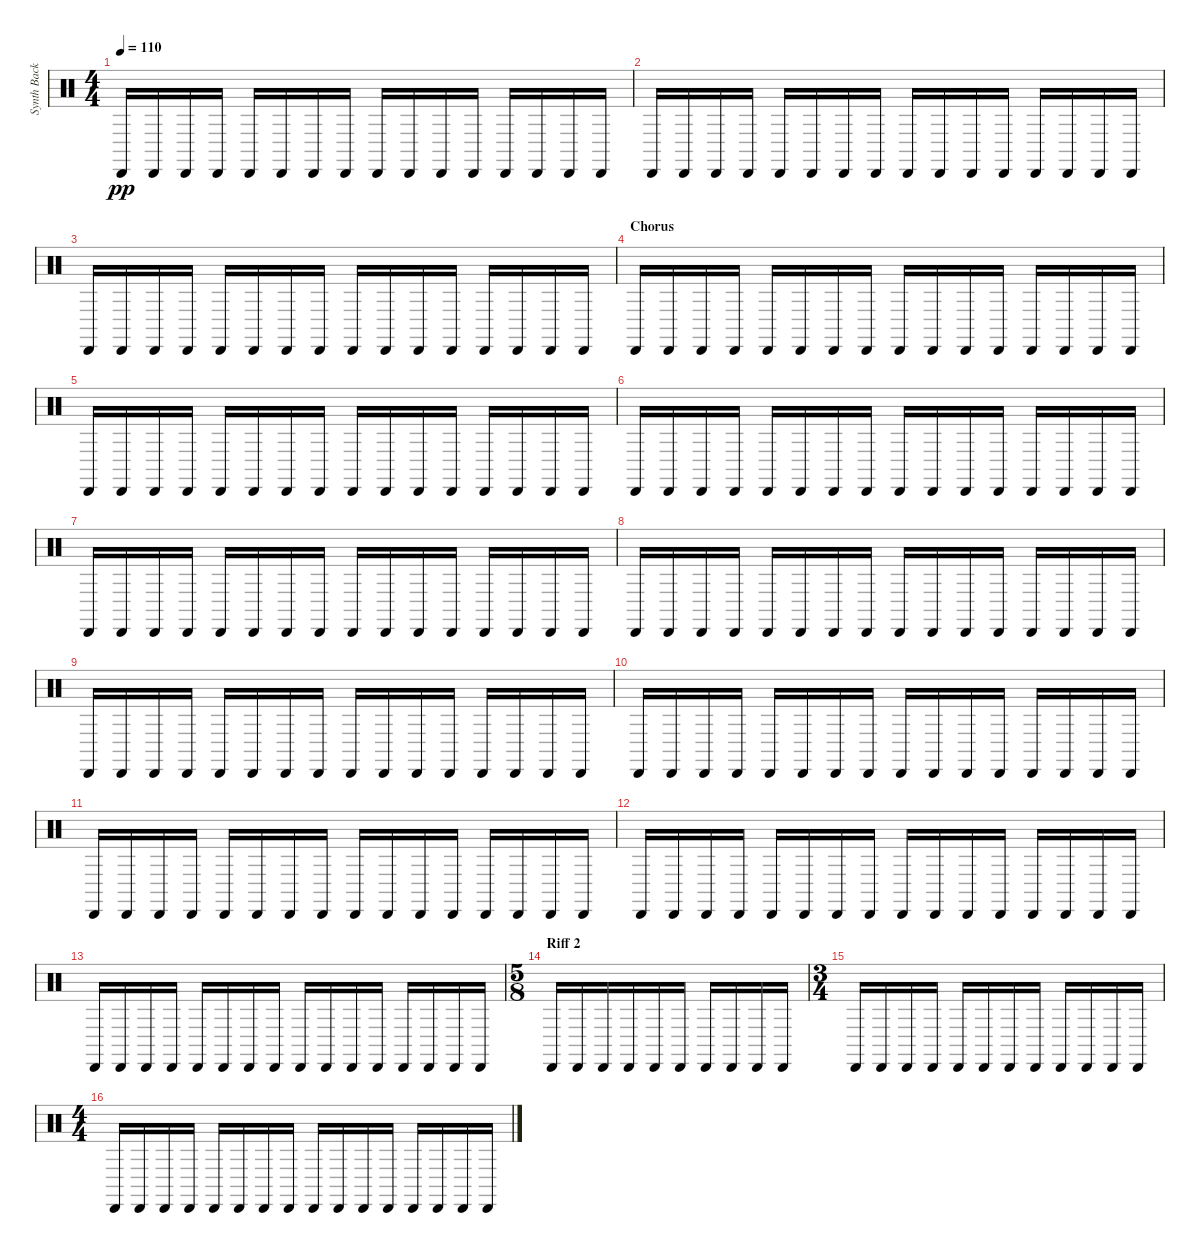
\track ("Synth Background Rhythm" "Synth Back") {instrument percussion}
\staff {score}
\articulation defaults
\ts (4 4)
\tempo 110
\clef neutral
\ks c "Cabasa (hit)".16{dy pp} "Cabasa (hit)".16 "Cabasa (hit)".16 "Cabasa (hit)".16 "Cabasa (hit)".16 "Cabasa (hit)".16 "Cabasa (hit)".16 "Cabasa (hit)".16 "Cabasa (hit)".16 "Cabasa (hit)".16 "Cabasa (hit)".16 "Cabasa (hit)".16 "Cabasa (hit)".16 "Cabasa (hit)".16 "Cabasa (hit)".16 "Cabasa (hit)".16
|
"Cabasa (hit)".16 "Cabasa (hit)".16 "Cabasa (hit)".16 "Cabasa (hit)".16 "Cabasa (hit)".16 "Cabasa (hit)".16 "Cabasa (hit)".16 "Cabasa (hit)".16 "Cabasa (hit)".16 "Cabasa (hit)".16 "Cabasa (hit)".16 "Cabasa (hit)".16 "Cabasa (hit)".16 "Cabasa (hit)".16 "Cabasa (hit)".16 "Cabasa (hit)".16 |
"Cabasa (hit)".16 "Cabasa (hit)".16 "Cabasa (hit)".16 "Cabasa (hit)".16 "Cabasa (hit)".16 "Cabasa (hit)".16 "Cabasa (hit)".16 "Cabasa (hit)".16 "Cabasa (hit)".16 "Cabasa (hit)".16 "Cabasa (hit)".16 "Cabasa (hit)".16 "Cabasa (hit)".16 "Cabasa (hit)".16 "Cabasa (hit)".16 "Cabasa (hit)".16 |
\section ("" "Chorus")
"Cabasa (hit)".16 "Cabasa (hit)".16 "Cabasa (hit)".16 "Cabasa (hit)".16 "Cabasa (hit)".16 "Cabasa (hit)".16 "Cabasa (hit)".16 "Cabasa (hit)".16 "Cabasa (hit)".16 "Cabasa (hit)".16 "Cabasa (hit)".16 "Cabasa (hit)".16 "Cabasa (hit)".16 "Cabasa (hit)".16 "Cabasa (hit)".16 "Cabasa (hit)".16 |
"Cabasa (hit)".16 "Cabasa (hit)".16 "Cabasa (hit)".16 "Cabasa (hit)".16 "Cabasa (hit)".16 "Cabasa (hit)".16 "Cabasa (hit)".16 "Cabasa (hit)".16 "Cabasa (hit)".16 "Cabasa (hit)".16 "Cabasa (hit)".16 "Cabasa (hit)".16 "Cabasa (hit)".16 "Cabasa (hit)".16 "Cabasa (hit)".16 "Cabasa (hit)".16 |
"Cabasa (hit)".16 "Cabasa (hit)".16 "Cabasa (hit)".16 "Cabasa (hit)".16 "Cabasa (hit)".16 "Cabasa (hit)".16 "Cabasa (hit)".16 "Cabasa (hit)".16 "Cabasa (hit)".16 "Cabasa (hit)".16 "Cabasa (hit)".16 "Cabasa (hit)".16 "Cabasa (hit)".16 "Cabasa (hit)".16 "Cabasa (hit)".16 "Cabasa (hit)".16 |
"Cabasa (hit)".16 "Cabasa (hit)".16 "Cabasa (hit)".16 "Cabasa (hit)".16 "Cabasa (hit)".16 "Cabasa (hit)".16 "Cabasa (hit)".16 "Cabasa (hit)".16 "Cabasa (hit)".16 "Cabasa (hit)".16 "Cabasa (hit)".16 "Cabasa (hit)".16 "Cabasa (hit)".16 "Cabasa (hit)".16 "Cabasa (hit)".16 "Cabasa (hit)".16 |
"Cabasa (hit)".16 "Cabasa (hit)".16 "Cabasa (hit)".16 "Cabasa (hit)".16 "Cabasa (hit)".16 "Cabasa (hit)".16 "Cabasa (hit)".16 "Cabasa (hit)".16 "Cabasa (hit)".16 "Cabasa (hit)".16 "Cabasa (hit)".16 "Cabasa (hit)".16 "Cabasa (hit)".16 "Cabasa (hit)".16 "Cabasa (hit)".16 "Cabasa (hit)".16 |
"Cabasa (hit)".16 "Cabasa (hit)".16 "Cabasa (hit)".16 "Cabasa (hit)".16 "Cabasa (hit)".16 "Cabasa (hit)".16 "Cabasa (hit)".16 "Cabasa (hit)".16 "Cabasa (hit)".16 "Cabasa (hit)".16 "Cabasa (hit)".16 "Cabasa (hit)".16 "Cabasa (hit)".16 "Cabasa (hit)".16 "Cabasa (hit)".16 "Cabasa (hit)".16 |
"Cabasa (hit)".16 "Cabasa (hit)".16 "Cabasa (hit)".16 "Cabasa (hit)".16 "Cabasa (hit)".16 "Cabasa (hit)".16 "Cabasa (hit)".16 "Cabasa (hit)".16 "Cabasa (hit)".16 "Cabasa (hit)".16 "Cabasa (hit)".16 "Cabasa (hit)".16 "Cabasa (hit)".16 "Cabasa (hit)".16 "Cabasa (hit)".16 "Cabasa (hit)".16 |
"Cabasa (hit)".16 "Cabasa (hit)".16 "Cabasa (hit)".16 "Cabasa (hit)".16 "Cabasa (hit)".16 "Cabasa (hit)".16 "Cabasa (hit)".16 "Cabasa (hit)".16 "Cabasa (hit)".16 "Cabasa (hit)".16 "Cabasa (hit)".16 "Cabasa (hit)".16 "Cabasa (hit)".16 "Cabasa (hit)".16 "Cabasa (hit)".16 "Cabasa (hit)".16 |
"Cabasa (hit)".16 "Cabasa (hit)".16 "Cabasa (hit)".16 "Cabasa (hit)".16 "Cabasa (hit)".16 "Cabasa (hit)".16 "Cabasa (hit)".16 "Cabasa (hit)".16 "Cabasa (hit)".16 "Cabasa (hit)".16 "Cabasa (hit)".16 "Cabasa (hit)".16 "Cabasa (hit)".16 "Cabasa (hit)".16 "Cabasa (hit)".16 "Cabasa (hit)".16 |
"Cabasa (hit)".16 "Cabasa (hit)".16 "Cabasa (hit)".16 "Cabasa (hit)".16 "Cabasa (hit)".16 "Cabasa (hit)".16 "Cabasa (hit)".16 "Cabasa (hit)".16 "Cabasa (hit)".16 "Cabasa (hit)".16 "Cabasa (hit)".16 "Cabasa (hit)".16 "Cabasa (hit)".16 "Cabasa (hit)".16 "Cabasa (hit)".16 "Cabasa (hit)".16 |
\ts (5 8)
\section ("" "Riff 2")
"Cabasa (hit)".16 "Cabasa (hit)".16 "Cabasa (hit)".16 "Cabasa (hit)".16 "Cabasa (hit)".16 "Cabasa (hit)".16 "Cabasa (hit)".16 "Cabasa (hit)".16 "Cabasa (hit)".16 "Cabasa (hit)".16 |
\ts (3 4)
"Cabasa (hit)".16 "Cabasa (hit)".16 "Cabasa (hit)".16 "Cabasa (hit)".16 "Cabasa (hit)".16 "Cabasa (hit)".16 "Cabasa (hit)".16 "Cabasa (hit)".16 "Cabasa (hit)".16 "Cabasa (hit)".16 "Cabasa (hit)".16 "Cabasa (hit)".16 |
\ts (4 4)
"Cabasa (hit)".16 "Cabasa (hit)".16 "Cabasa (hit)".16 "Cabasa (hit)".16 "Cabasa (hit)".16 "Cabasa (hit)".16 "Cabasa (hit)".16 "Cabasa (hit)".16 "Cabasa (hit)".16 "Cabasa (hit)".16 "Cabasa (hit)".16 "Cabasa (hit)".16 "Cabasa (hit)".16 "Cabasa (hit)".16 "Cabasa (hit)".16 "Cabasa (hit)".16
